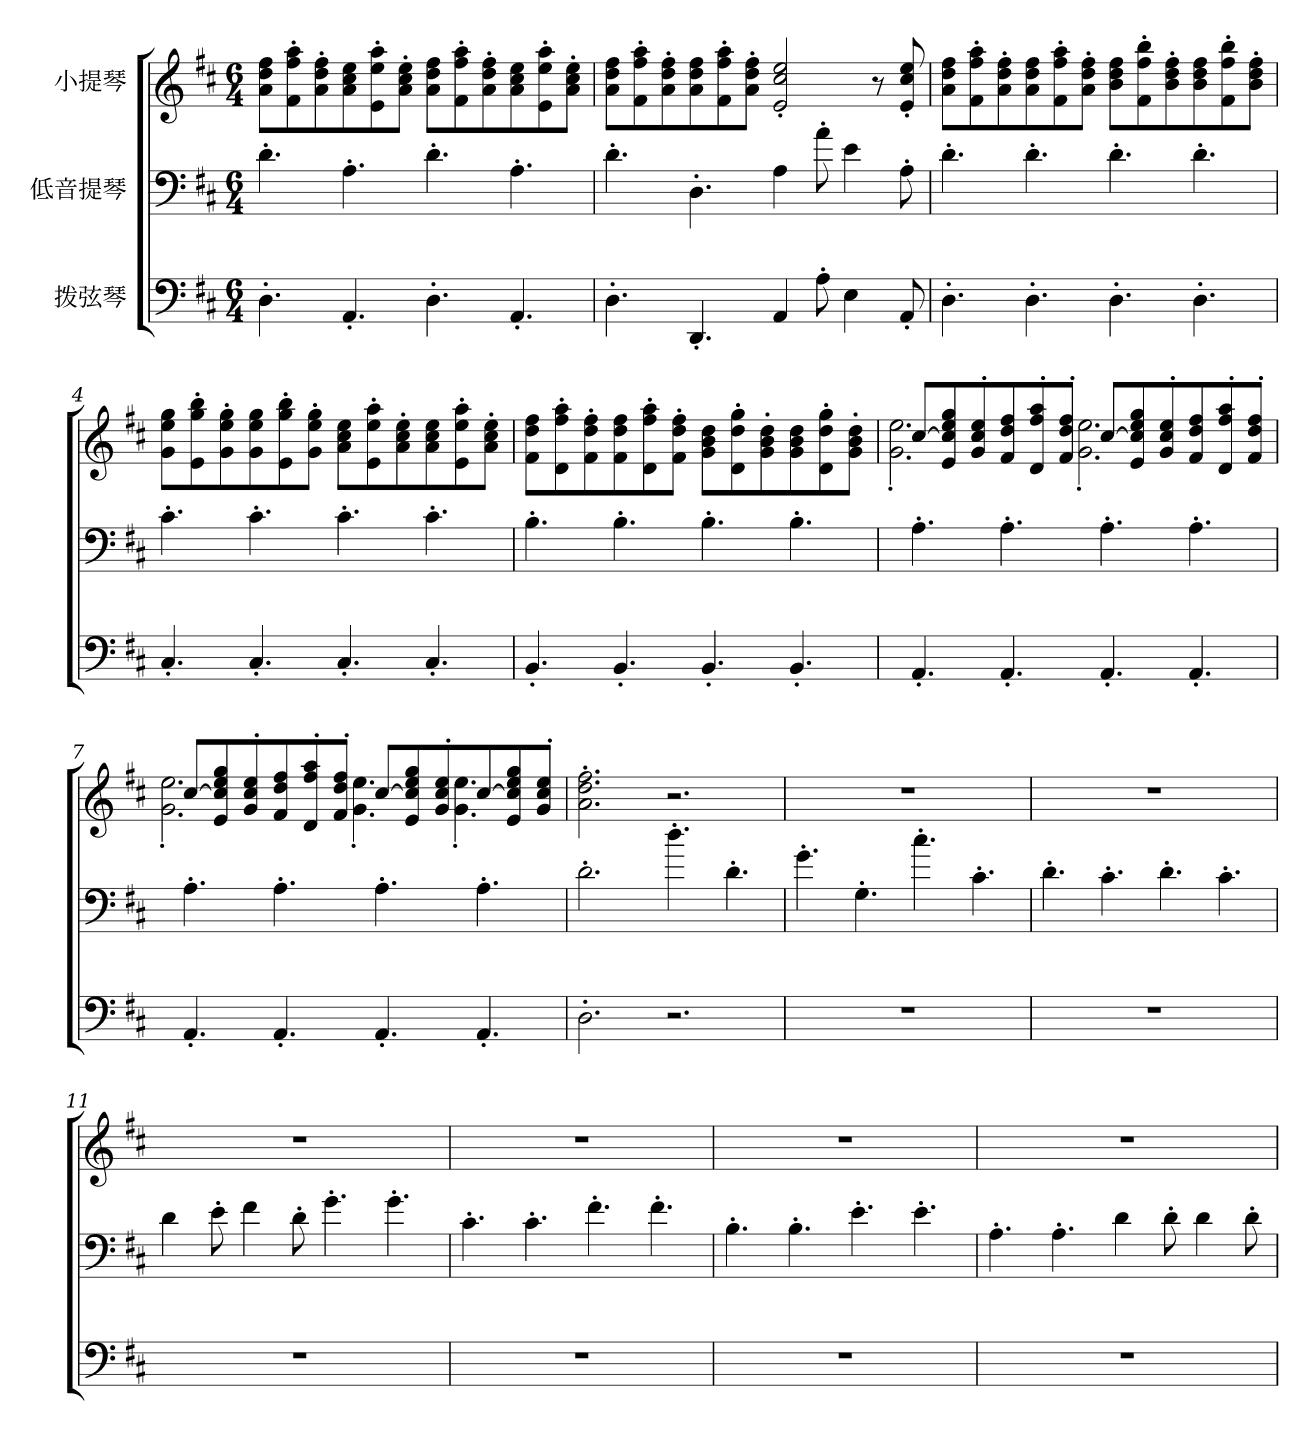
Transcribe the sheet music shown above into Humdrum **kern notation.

**kern	**kern	**kern
*part3	*part2	*part1
*staff3	*staff2	*staff1
*I"拨弦琴	*I"低音提琴	*I"小提琴
*clefF4	*clefF4	*clefG2
*	*ITrd7c12	*
*k[f#c#]	*k[f#c#]	*k[f#c#]
*M6/4	*M6/4	*M6/4
*MM200	*MM200	*MM200
=1	=1	=1
4.D'\	4.D'\	8a\ 8dd\ 8ff#\L
.	.	8f#\' 8ff#\' 8aa\'
.	.	8a\' 8dd\' 8ff#\'
4.AA'/	4.AA'\	8a\ 8cc#\ 8ee\
.	.	8e\' 8ee\' 8aa\'
.	.	8a\' 8cc#\' 8ee\'J
4.D'\	4.D'\	8a\ 8dd\ 8ff#\L
.	.	8f#\' 8ff#\' 8aa\'
.	.	8a\' 8dd\' 8ff#\'
4.AA'/	4.AA'\	8a\ 8cc#\ 8ee\
.	.	8e\' 8ee\' 8aa\'
.	.	8a\' 8cc#\' 8ee\'J
=2	=2	=2
4.D'\	4.D'\	8a\ 8dd\ 8ff#\L
.	.	8f#\' 8ff#\' 8aa\'
.	.	8a\' 8dd\' 8ff#\'
4.DD'/	4.DD'\	8a\ 8dd\ 8ff#\
.	.	8f#\' 8ff#\' 8aa\'
.	.	8a\' 8dd\' 8ff#\'J
4AA/	4AA\	2e/' 2cc#/' 2ee/'
8A'\	8A'\	.
4E\	4E\	.
.	.	8r
8AA'/	8AA'\	8e/' 8cc#/' 8ee/'
=3	=3	=3
4.D'\	4.D'\	8a\ 8dd\ 8ff#\L
.	.	8f#\' 8ff#\' 8aa\'
.	.	8a\' 8dd\' 8ff#\'
4.D'\	4.D'\	8a\ 8dd\ 8ff#\
.	.	8f#\' 8ff#\' 8aa\'
.	.	8a\' 8dd\' 8ff#\'J
4.D'\	4.D'\	8b\ 8dd\ 8ff#\L
.	.	8f#\' 8ff#\' 8bb\'
.	.	8b\' 8dd\' 8ff#\'
4.D'\	4.D'\	8b\ 8dd\ 8ff#\
.	.	8f#\' 8ff#\' 8bb\'
.	.	8b\' 8dd\' 8ff#\'J
!!LO:LB:g=z
=4	=4	=4
4.C#'/	4.C#'\	8g\ 8ee\ 8gg\L
.	.	8e\' 8gg\' 8bb\'
.	.	8g\' 8ee\' 8gg\'
4.C#'/	4.C#'\	8g\ 8ee\ 8gg\
.	.	8e\' 8gg\' 8bb\'
.	.	8g\' 8ee\' 8gg\'J
4.C#'/	4.C#'\	8a\ 8cc#\ 8ee\L
.	.	8e\' 8ee\' 8aa\'
.	.	8a\' 8cc#\' 8ee\'
4.C#'/	4.C#'\	8a\ 8cc#\ 8ee\
.	.	8e\' 8ee\' 8aa\'
.	.	8a\' 8cc#\' 8ee\'J
=5	=5	=5
4.BB'/	4.BB'\	8f#\ 8dd\ 8ff#\L
.	.	8d\' 8ff#\' 8aa\'
.	.	8f#\' 8dd\' 8ff#\'
4.BB'/	4.BB'\	8f#\ 8dd\ 8ff#\
.	.	8d\' 8ff#\' 8aa\'
.	.	8f#\' 8dd\' 8ff#\'J
4.BB'/	4.BB'\	8g\ 8b\ 8dd\L
.	.	8d\' 8dd\' 8gg\'
.	.	8g\' 8b\' 8dd\'
4.BB'/	4.BB'\	8g\ 8b\ 8dd\
.	.	8d\' 8dd\' 8gg\'
.	.	8g\' 8b\' 8dd\'J
=6	=6	=6
*	*	*^
4.AA'/	4.AA'\	[8cc#/L	2.g\' 2.ee\'
.	.	8e/ 8cc#/] 8ee/ 8gg/	.
.	.	8g/' 8cc#/' 8ee/'	.
4.AA'/	4.AA'\	8f#/ 8dd/ 8ff#/	.
.	.	8d/' 8ff#/' 8aa/'	.
.	.	8f#/' 8dd/' 8ff#/'J	.
4.AA'/	4.AA'\	[8cc#/L	2.g\' 2.ee\'
.	.	8e/ 8cc#/] 8ee/ 8gg/	.
.	.	8g/' 8cc#/' 8ee/'	.
4.AA'/	4.AA'\	8f#/ 8dd/ 8ff#/	.
.	.	8d/' 8ff#/' 8aa/'	.
.	.	8f#/' 8dd/' 8ff#/'J	.
!!LO:LB:g=z	!!
=7	=7	=7	=7
4.AA'/	4.AA'\	[8cc#/L	2.g\' 2.ee\'
.	.	8e/ 8cc#/] 8ee/ 8gg/	.
.	.	8g/' 8cc#/' 8ee/'	.
4.AA'/	4.AA'\	8f#/ 8dd/ 8ff#/	.
.	.	8d/' 8ff#/' 8aa/'	.
.	.	8f#/' 8dd/' 8ff#/'J	.
4.AA'/	4.AA'\	[8cc#/L	4.g\' 4.ee\'
.	.	8e/ 8cc#/] 8ee/ 8gg/	.
.	.	8g/' 8cc#/' 8ee/'	.
4.AA'/	4.AA'\	[8cc#/	4.g\' 4.ee\'
.	.	8e/ 8cc#/] 8ee/ 8gg/	.
.	.	8g/' 8cc#/' 8ee/'J	.
*	*	*v	*v
=8	=8	=8
2.D'\	2.D'\	2.a\' 2.dd\' 2.ff#\'
2.r	4.d'\	2.r
.	4.D'\	.
=9	=9	=9
1.r	4.G'\	1.r
.	4.GG'\	.
.	4.c#'\	.
.	4.C#'\	.
=10	=10	=10
1.r	4.D'\	1.r
.	4.C#'\	.
.	4.D'\	.
.	4.C#'\	.
!!LO:LB:g=z
=11	=11	=11
1.r	4D\	1.r
.	8E'\	.
.	4F#\	.
.	8D'\	.
.	4.G'\	.
.	4.G'\	.
=12	=12	=12
1.r	4.C#'\	1.r
.	4.C#'\	.
.	4.F#'\	.
.	4.F#'\	.
=13	=13	=13
1.r	4.BB'\	1.r
.	4.BB'\	.
.	4.E'\	.
.	4.E'\	.
=14	=14	=14
1.r	4.AA'\	1.r
.	4.AA'\	.
.	4D\	.
.	8D'\	.
.	4D\	.
.	8D'\	.
=	=	=
*-	*-	*-
